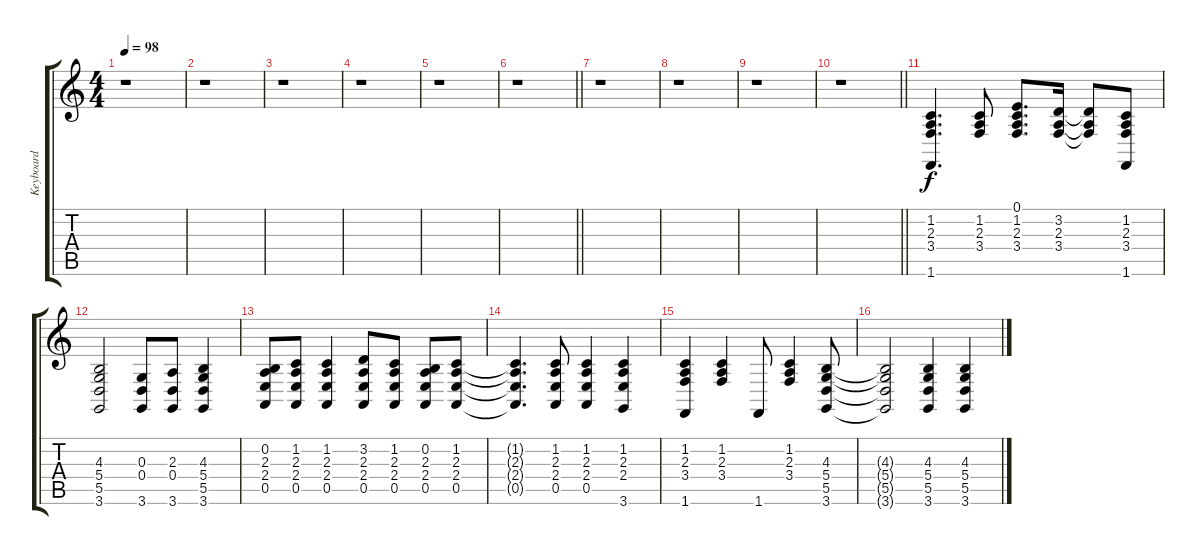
\track ("Keyboard" "Keyboard") {instrument acousticgrandpiano}
\staff {score tabs}
\tuning (E4 B3 G3 D3 A2 E2) {hide}
\ts (4 4)
\tempo 98
\clef g2
\ks c
r.1{dy f} |
r.1 |
r.1 |
r.1 |
r.1 |
\barLineRight lightlight
r.1 |
r.1 |
r.1 |
r.1 |
\barLineRight lightlight
r.1 |
(1.2 2.3 3.4 1.6).4{d} (1.2 2.3 3.4).8 (0.1 1.2 2.3 3.4).8{d} (3.2 2.3 3.4).16 (3.2{t} 2.3{t} 3.4{t}).8 (1.2 2.3 3.4 1.6).8 |
(4.3 5.4 5.5 3.6).2 (0.3 0.4 3.6).8 (2.3 0.4 3.6).8 (4.3 5.4 5.5 3.6).4 |
(0.2 2.3 2.4 0.5).8 (1.2 2.3 2.4 0.5).8 (1.2 2.3 2.4 0.5).4 (3.2 2.3 2.4 0.5).8 (1.2 2.3 2.4 0.5).8 (0.2 2.3 2.4 0.5).8 (1.2 2.3 2.4 0.5).8 |
(1.2{t} 2.3{t} 2.4{t} 0.5{t}).4{d} (1.2 2.3 2.4 0.5).8 (1.2 2.3 2.4 0.5).4 (1.2 2.3 2.4 3.6).4 |
(1.2 2.3 3.4 1.6).4 (1.2 2.3 3.4).4 1.6.8 (1.2 2.3 3.4).4 (4.3 5.4 5.5 3.6).8 |
(4.3{t} 5.4{t} 5.5{t} 3.6{t}).2 (4.3 5.4 5.5 3.6).4 (4.3 5.4 5.5 3.6).4
